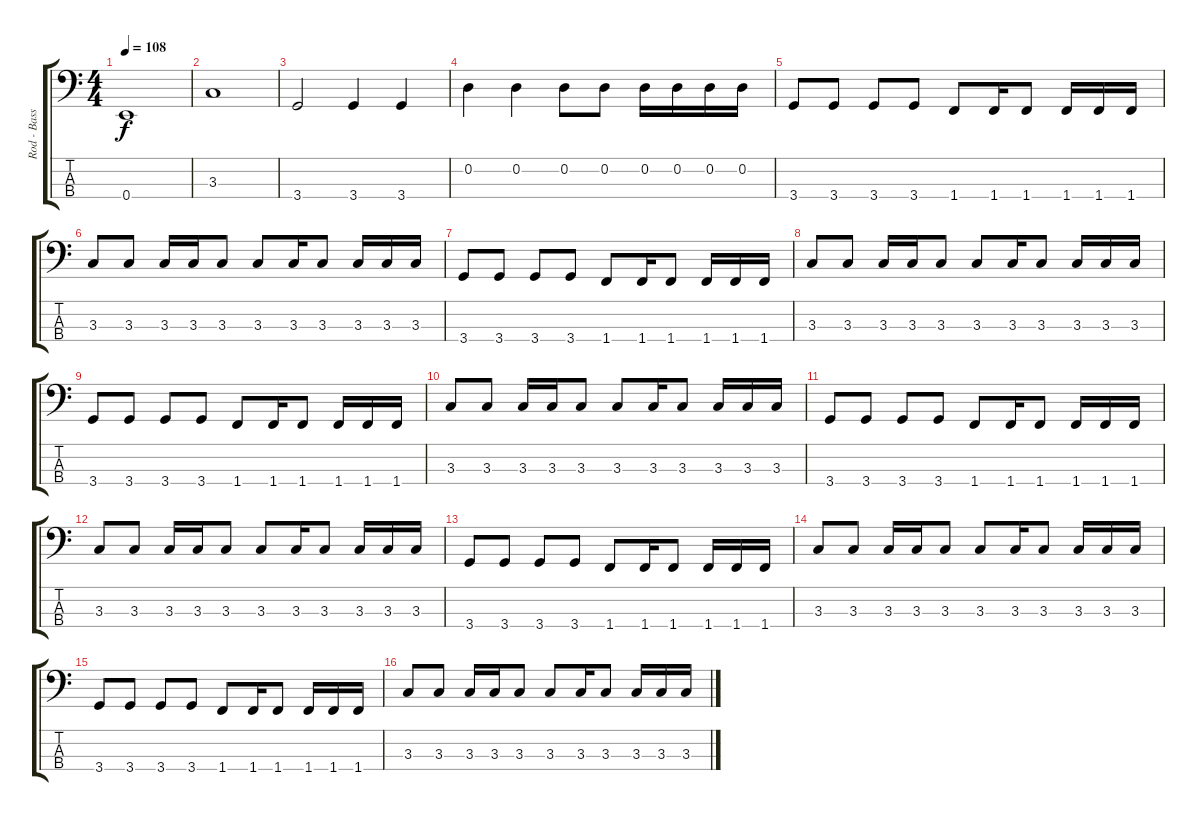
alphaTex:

\track ("Rod - Bass" "Rod - Bass") {instrument electricbasspick}
\staff {score tabs}
\tuning (G2 D2 A1 E1) {hide}
\ts (4 4)
\tempo 108
\clef f4
\ks c
0.4.1{dy f} |
3.3.1 |
3.4.2 3.4.4 3.4.4 |
0.2.4 0.2.4 0.2.8 0.2.8 0.2.16 0.2.16 0.2.16 0.2.16 |
3.4.8 3.4.8 3.4.8 3.4.8 1.4.8 1.4.16 1.4.8 1.4.16 1.4.16 1.4.16 |
3.3.8 3.3.8 3.3.16 3.3.16 3.3.8 3.3.8 3.3.16 3.3.8 3.3.16 3.3.16 3.3.16 |
3.4.8 3.4.8 3.4.8 3.4.8 1.4.8 1.4.16 1.4.8 1.4.16 1.4.16 1.4.16 |
3.3.8 3.3.8 3.3.16 3.3.16 3.3.8 3.3.8 3.3.16 3.3.8 3.3.16 3.3.16 3.3.16 |
3.4.8 3.4.8 3.4.8 3.4.8 1.4.8 1.4.16 1.4.8 1.4.16 1.4.16 1.4.16 |
3.3.8 3.3.8 3.3.16 3.3.16 3.3.8 3.3.8 3.3.16 3.3.8 3.3.16 3.3.16 3.3.16 |
3.4.8 3.4.8 3.4.8 3.4.8 1.4.8 1.4.16 1.4.8 1.4.16 1.4.16 1.4.16 |
3.3.8 3.3.8 3.3.16 3.3.16 3.3.8 3.3.8 3.3.16 3.3.8 3.3.16 3.3.16 3.3.16 |
3.4.8 3.4.8 3.4.8 3.4.8 1.4.8 1.4.16 1.4.8 1.4.16 1.4.16 1.4.16 |
3.3.8 3.3.8 3.3.16 3.3.16 3.3.8 3.3.8 3.3.16 3.3.8 3.3.16 3.3.16 3.3.16 |
3.4.8 3.4.8 3.4.8 3.4.8 1.4.8 1.4.16 1.4.8 1.4.16 1.4.16 1.4.16 |
3.3.8 3.3.8 3.3.16 3.3.16 3.3.8 3.3.8 3.3.16 3.3.8 3.3.16 3.3.16 3.3.16
